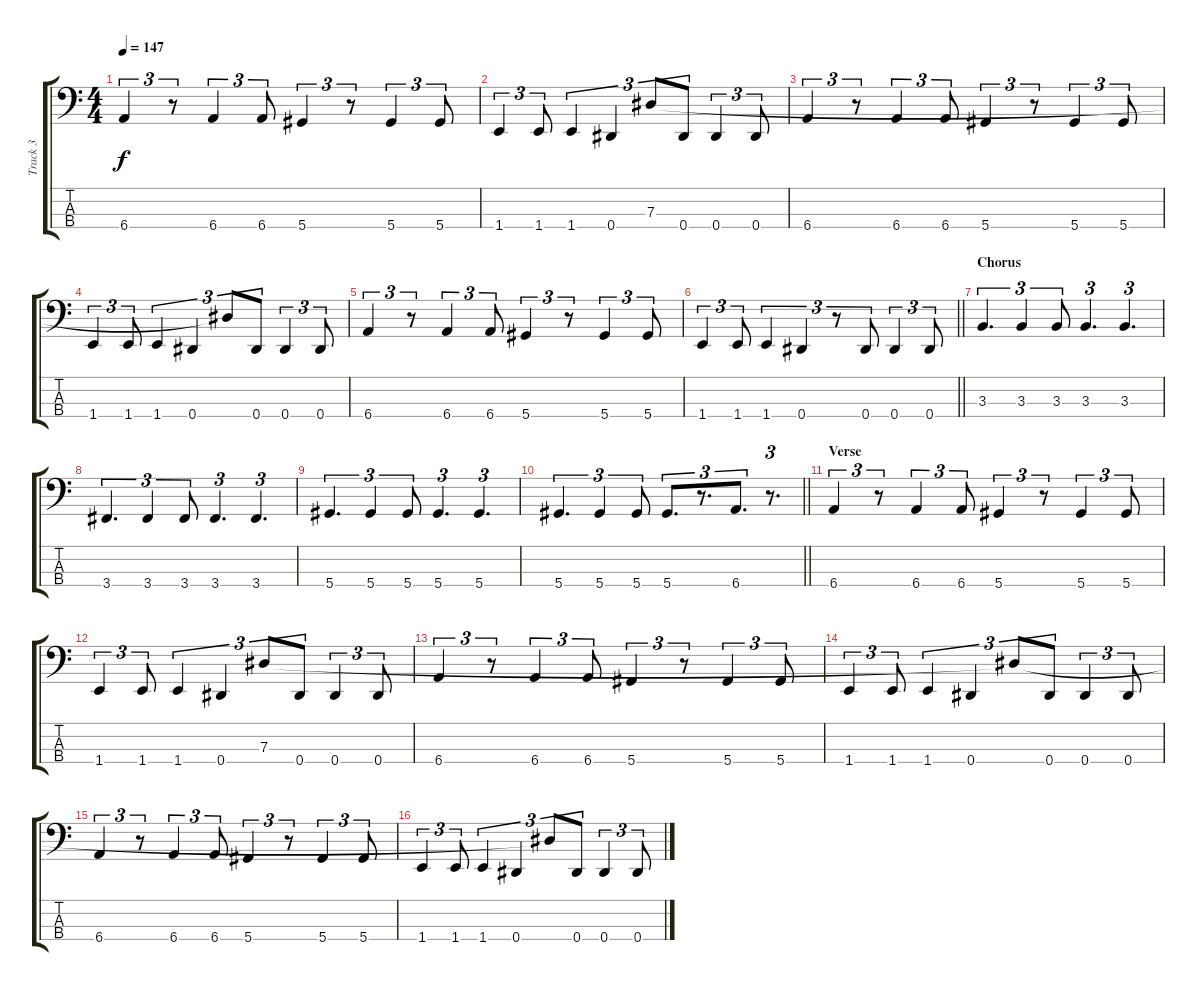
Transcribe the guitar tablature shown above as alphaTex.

\track ("Track 3" "Track 3") {instrument electricbasspick}
\staff {score tabs}
\tuning (Gb2 Db2 Ab1 Eb1) {hide}
\ts (4 4)
\tempo 147
\clef f4
\ks c
6.4.4{tu (3 2) dy f} r.8{tu (3 2)} 6.4.4{tu (3 2)} 6.4.8{tu (3 2)} 5.4.4{tu (3 2)} r.8{tu (3 2)} 5.4.4{tu (3 2)} 5.4.8{tu (3 2)} |
1.4.4{tu (3 2)} 1.4.8{tu (3 2)} 1.4.4{tu (3 2)} 0.4.4{tu (3 2)} 7.3{t}.8{tu (3 2)} 0.4.8{tu (3 2)} 0.4.4{tu (3 2)} 0.4.8{tu (3 2)} |
6.4.4{tu (3 2)} r.8{tu (3 2)} 6.4.4{tu (3 2)} 6.4.8{tu (3 2)} 5.4.4{tu (3 2)} r.8{tu (3 2)} 5.4.4{tu (3 2)} 5.4.8{tu (3 2)} |
1.4.4{tu (3 2)} 1.4.8{tu (3 2)} 1.4.4{tu (3 2)} 0.4.4{tu (3 2)} 7.3{t}.8{tu (3 2)} 0.4.8{tu (3 2)} 0.4.4{tu (3 2)} 0.4.8{tu (3 2)} |
6.4.4{tu (3 2)} r.8{tu (3 2)} 6.4.4{tu (3 2)} 6.4.8{tu (3 2)} 5.4.4{tu (3 2)} r.8{tu (3 2)} 5.4.4{tu (3 2)} 5.4.8{tu (3 2)} |
\barLineRight lightlight
1.4.4{tu (3 2)} 1.4.8{tu (3 2)} 1.4.4{tu (3 2)} 0.4.4{tu (3 2)} r.8{tu (3 2)} 0.4.8{tu (3 2)} 0.4.4{tu (3 2)} 0.4.8{tu (3 2)} |
\section ("" "Chorus")
3.3.4{d tu (3 2)} 3.3.4{tu (3 2)} 3.3.8{tu (3 2)} 3.3.4{d tu (3 2)} 3.3.4{d tu (3 2)} |
3.4.4{d tu (3 2)} 3.4.4{tu (3 2)} 3.4.8{tu (3 2)} 3.4.4{d tu (3 2)} 3.4.4{d tu (3 2)} |
5.4.4{d tu (3 2)} 5.4.4{tu (3 2)} 5.4.8{tu (3 2)} 5.4.4{d tu (3 2)} 5.4.4{d tu (3 2)} |
\barLineRight lightlight
5.4.4{d tu (3 2)} 5.4.4{tu (3 2)} 5.4.8{tu (3 2)} 5.4.8{d tu (3 2)} r.8{d tu (3 2)} 6.4.8{d tu (3 2)} r.8{d tu (3 2)} |
\section ("" "Verse")
6.4.4{tu (3 2)} r.8{tu (3 2)} 6.4.4{tu (3 2)} 6.4.8{tu (3 2)} 5.4.4{tu (3 2)} r.8{tu (3 2)} 5.4.4{tu (3 2)} 5.4.8{tu (3 2)} |
1.4.4{tu (3 2)} 1.4.8{tu (3 2)} 1.4.4{tu (3 2)} 0.4.4{tu (3 2)} 7.3.8{tu (3 2)} 0.4.8{tu (3 2)} 0.4.4{tu (3 2)} 0.4.8{tu (3 2)} |
6.4.4{tu (3 2)} r.8{tu (3 2)} 6.4.4{tu (3 2)} 6.4.8{tu (3 2)} 5.4.4{tu (3 2)} r.8{tu (3 2)} 5.4.4{tu (3 2)} 5.4.8{tu (3 2)} |
1.4.4{tu (3 2)} 1.4.8{tu (3 2)} 1.4.4{tu (3 2)} 0.4.4{tu (3 2)} 7.3{t}.8{tu (3 2)} 0.4.8{tu (3 2)} 0.4.4{tu (3 2)} 0.4.8{tu (3 2)} |
6.4.4{tu (3 2)} r.8{tu (3 2)} 6.4.4{tu (3 2)} 6.4.8{tu (3 2)} 5.4.4{tu (3 2)} r.8{tu (3 2)} 5.4.4{tu (3 2)} 5.4.8{tu (3 2)} |
1.4.4{tu (3 2)} 1.4.8{tu (3 2)} 1.4.4{tu (3 2)} 0.4.4{tu (3 2)} 7.3{t}.8{tu (3 2)} 0.4.8{tu (3 2)} 0.4.4{tu (3 2)} 0.4.8{tu (3 2)}
